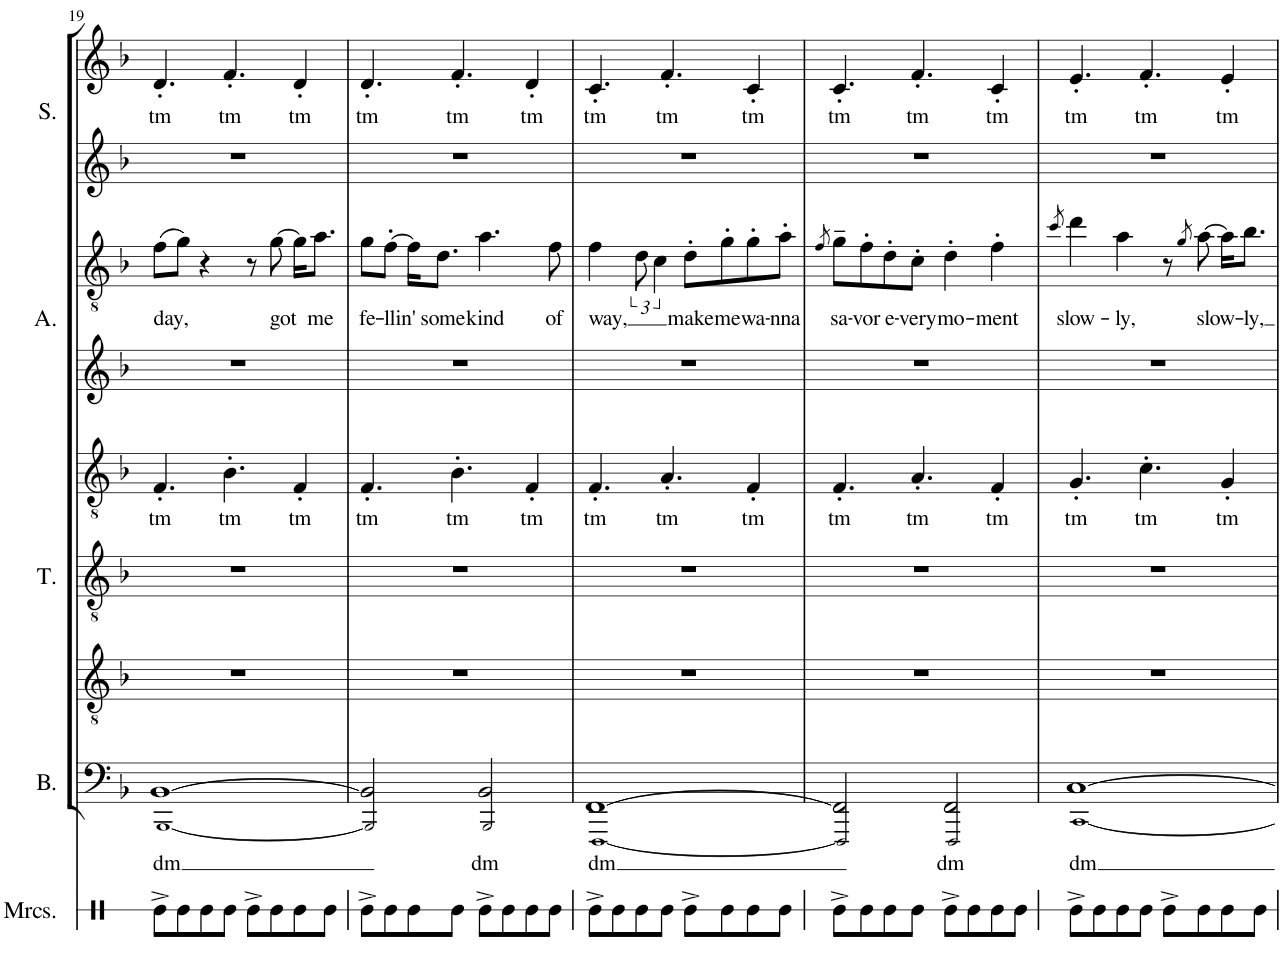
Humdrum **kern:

**kern	**text	**kern	**text	**kern	**text	**kern	**text
*part4	*part4	*part3	*part3	*part2	*part2	*part1	*part1
*staff4	*staff4	*staff3	*staff3	*staff2	*staff2	*staff1	*staff1
*I"Bass (Matt Sallee)	*	*I"Tenor (Scott Hoying)	*	*I"Alto (Mitch Grassi)	*	*I"Soprano (Kirstin Maldonado)	*
*I'B.	*	*I'T.	*	*I'A.	*	*I'S.	*
!!LO:PB:g=z
*clefF4	*	*clefGv2	*	*clefGv2	*	*clefG2	*
*k[b-]	*	*k[b-]	*	*k[b-]	*	*k[b-]	*
*M4/4	*	*M4/4	*	*M4/4	*	*M4/4	*
=19	=19	=19	=19	=19	=19	=19	=19
!	!LO:LY:b	!	!LO:LY:b	!	!LO:LY:b	!	!LO:LY:b
[1BBB-! [1BB-	dm	4.F'/	tm	(8f\L	day,	4.d'/	tm
.	.	.	.	8g\J)	.	.	.
.	.	.	.	4r	.	.	.
!	!	!	!LO:LY:b	!	!	!	!LO:LY:b
.	.	4.B-'\	tm	.	.	4.f'/	tm
.	.	.	.	8r	.	.	.
!	!	!	!	!	!LO:LY:b	!	!
.	.	.	.	[8g\	got	.	.
!	!	!	!LO:LY:b	!	!	!	!LO:LY:b
.	.	4F'/	tm	16g\KL]	.	4d'/	tm
!	!	!	!	!	!LO:LY:b	!	!
.	.	.	.	8.a\J	me	.	.
=20	=20	=20	=20	=20	=20	=20	=20
!	!	!	!LO:LY:b	!	!LO:LY:b	!	!LO:LY:b
2BBB-!/] 2BB-/]	.	4.F'/	tm	8g\L	fe-	4.d'/	tm
!	!	!	!	!	!LO:LY:b	!	!
.	.	.	.	[8f'\J	-llin'	.	.
.	.	.	.	16f\KL]	.	.	.
!	!	!	!	!	!LO:LY:b	!	!
.	.	.	.	8.d\J	some	.	.
!	!	!	!LO:LY:b	!	!	!	!LO:LY:b
.	.	4.B-'\	tm	.	.	4.f'/	tm
!	!LO:LY:b	!	!	!	!LO:LY:b	!	!
2BBB-!/ 2BB-/	dm	.	.	4.a\	kind	.	.
!	!	!	!LO:LY:b	!	!	!	!LO:LY:b
.	.	4F'/	tm	.	.	4d'/	tm
!	!	!	!	!	!LO:LY:b	!	!
.	.	.	.	8f\	of	.	.
=21	=21	=21	=21	=21	=21	=21	=21
!	!LO:LY:b	!	!LO:LY:b	!	!LO:LY:b	!	!LO:LY:b
[1FFF! [1FF	dm	4.F'/	tm	4f\	way,	4.c'/	tm
.	.	.	.	12d\	.	.	.
.	.	.	.	6c\	.	.	.
!	!	!	!LO:LY:b	!	!	!	!LO:LY:b
.	.	4.A'/	tm	.	.	4.f'/	tm
!	!	!	!	!	!LO:LY:b	!	!
.	.	.	.	8d'\L	make	.	.
!	!	!	!	!	!LO:LY:b	!	!
.	.	.	.	8g'\	me	.	.
!	!	!	!LO:LY:b	!	!LO:LY:b	!	!LO:LY:b
.	.	4F'/	tm	8g'\	wa-	4c'/	tm
!	!	!	!	!	!LO:LY:b	!	!
.	.	.	.	8a'\J	-nna	.	.
=22	=22	=22	=22	=22	=22	=22	=22
.	.	.	.	8qf/	.	.	.
!	!	!	!LO:LY:b	!	!LO:LY:b	!	!LO:LY:b
2FFF!/] 2FF/]	.	4.F'/	tm	8g~\L	sa-	4.c'/	tm
!	!	!	!	!	!LO:LY:b	!	!
.	.	.	.	8f'\	-vor	.	.
!	!	!	!	!	!LO:LY:b	!	!
.	.	.	.	8d'\	e-	.	.
!	!	!	!LO:LY:b	!	!LO:LY:b	!	!LO:LY:b
.	.	4.A'/	tm	8c'\J	-very	4.f'/	tm
!	!LO:LY:b	!	!	!	!LO:LY:b	!	!
2FFF!/ 2FF/	dm	.	.	4d'\	mo-	.	.
!	!	!	!LO:LY:b	!	!LO:LY:b	!	!LO:LY:b
.	.	4F'/	tm	4f'\	-ment	4c'/	tm
=23	=23	=23	=23	=23	=23	=23	=23
.	.	.	.	8qcc/	.	.	.
!	!LO:LY:b	!	!LO:LY:b	!	!LO:LY:b	!	!LO:LY:b
[1CC! [1C	dm	4.G'/	tm	4dd\	slow-	4.e'/	tm
!	!	!	!	!	!LO:LY:b	!	!
.	.	.	.	4a\	-ly,	.	.
!	!	!	!LO:LY:b	!	!	!	!LO:LY:b
.	.	4.c'\	tm	.	.	4.f'/	tm
.	.	.	.	8r	.	.	.
.	.	.	.	8qg/	.	.	.
!	!	!	!	!	!LO:LY:b	!	!
.	.	.	.	[8a\	slow-	.	.
!	!	!	!LO:LY:b	!	!	!	!LO:LY:b
.	.	4G'/	tm	16a\KL]	.	4e'/	tm
!	!	!	!	!	!LO:LY:b	!	!
.	.	.	.	8.b-\J	ly,	.	.
=	=	=	=	=	=	=	=
*-	*-	*-	*-	*-	*-	*-	*-
